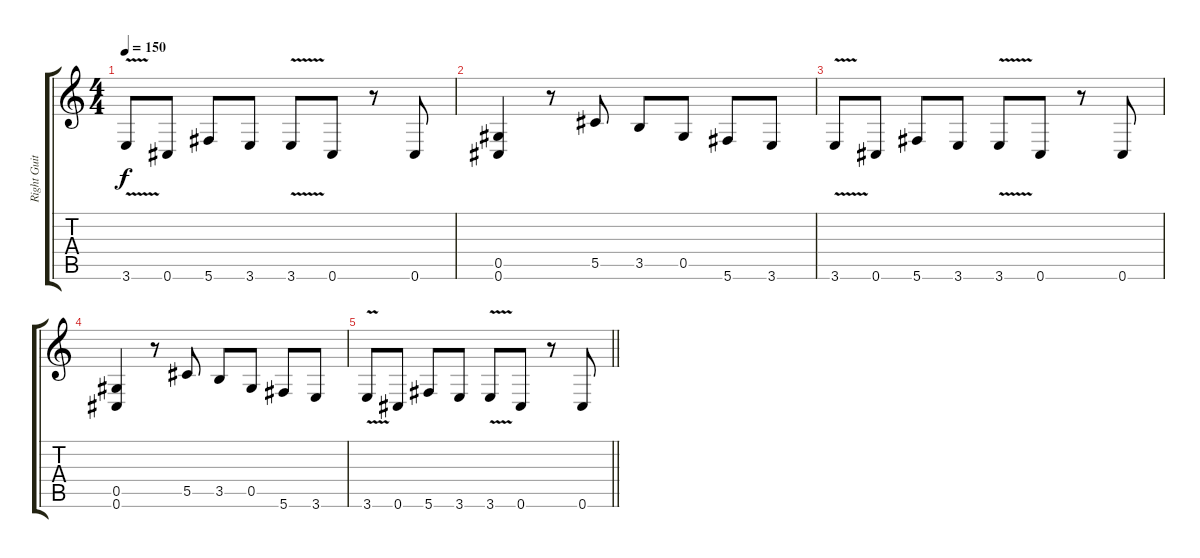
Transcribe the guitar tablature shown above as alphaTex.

\track ("Right Guitar" "Right Guit") {instrument distortionguitar}
\staff {score tabs}
\tuning (Eb4 Bb3 Gb3 Db3 Ab2 Db2) {hide}
\ts (4 4)
\tempo 150
\clef g2
\ks c
3.6{v}.8{dy f} 0.6.8 5.6.8 3.6.8 3.6{v}.8 0.6.8 r.8 0.6.8 |
(0.5 0.6).4 r.8 5.5.8 3.5.8 0.5.8 5.6.8 3.6.8 |
3.6{v}.8 0.6.8 5.6.8 3.6.8 3.6{v}.8 0.6.8 r.8 0.6.8 |
(0.5 0.6).4 r.8 5.5.8 3.5.8 0.5.8 5.6.8 3.6.8 |
\barLineRight lightlight
3.6{v}.8 0.6.8 5.6.8 3.6.8 3.6{v}.8 0.6.8 r.8 0.6.8
